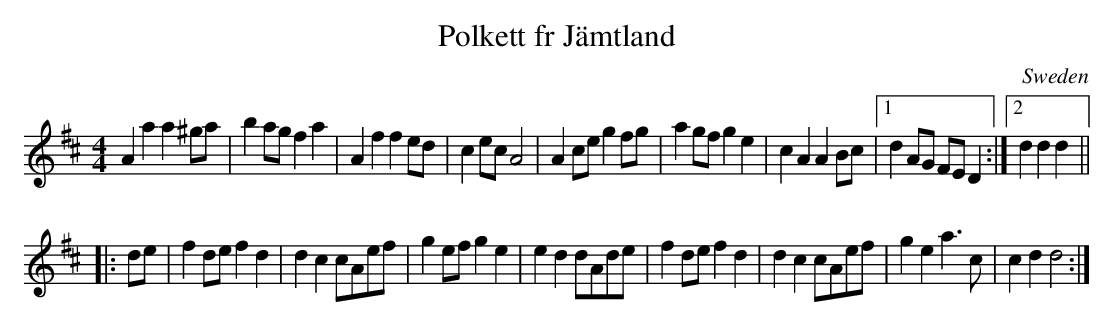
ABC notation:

X:1
T:Polkett fr J\"amtland
O:Sweden
M:4/4
K:D
A2a2 a2^ga | b2ag f2a2 | A2f2 f2ed | c2ec A4 |\
A2ce g2fg | a2gf g2e2 | c2A2 A2Bc \
|1 d2AG FED2 :|2 d2d2d2 ||
|: de |\
f2de f2d2 | d2c2 cAef | g2ef g2e2 | e2d2 dAde |\
f2de f2d2 | d2c2 cAef | g2e2 a3c | c2d2 d4 :|
